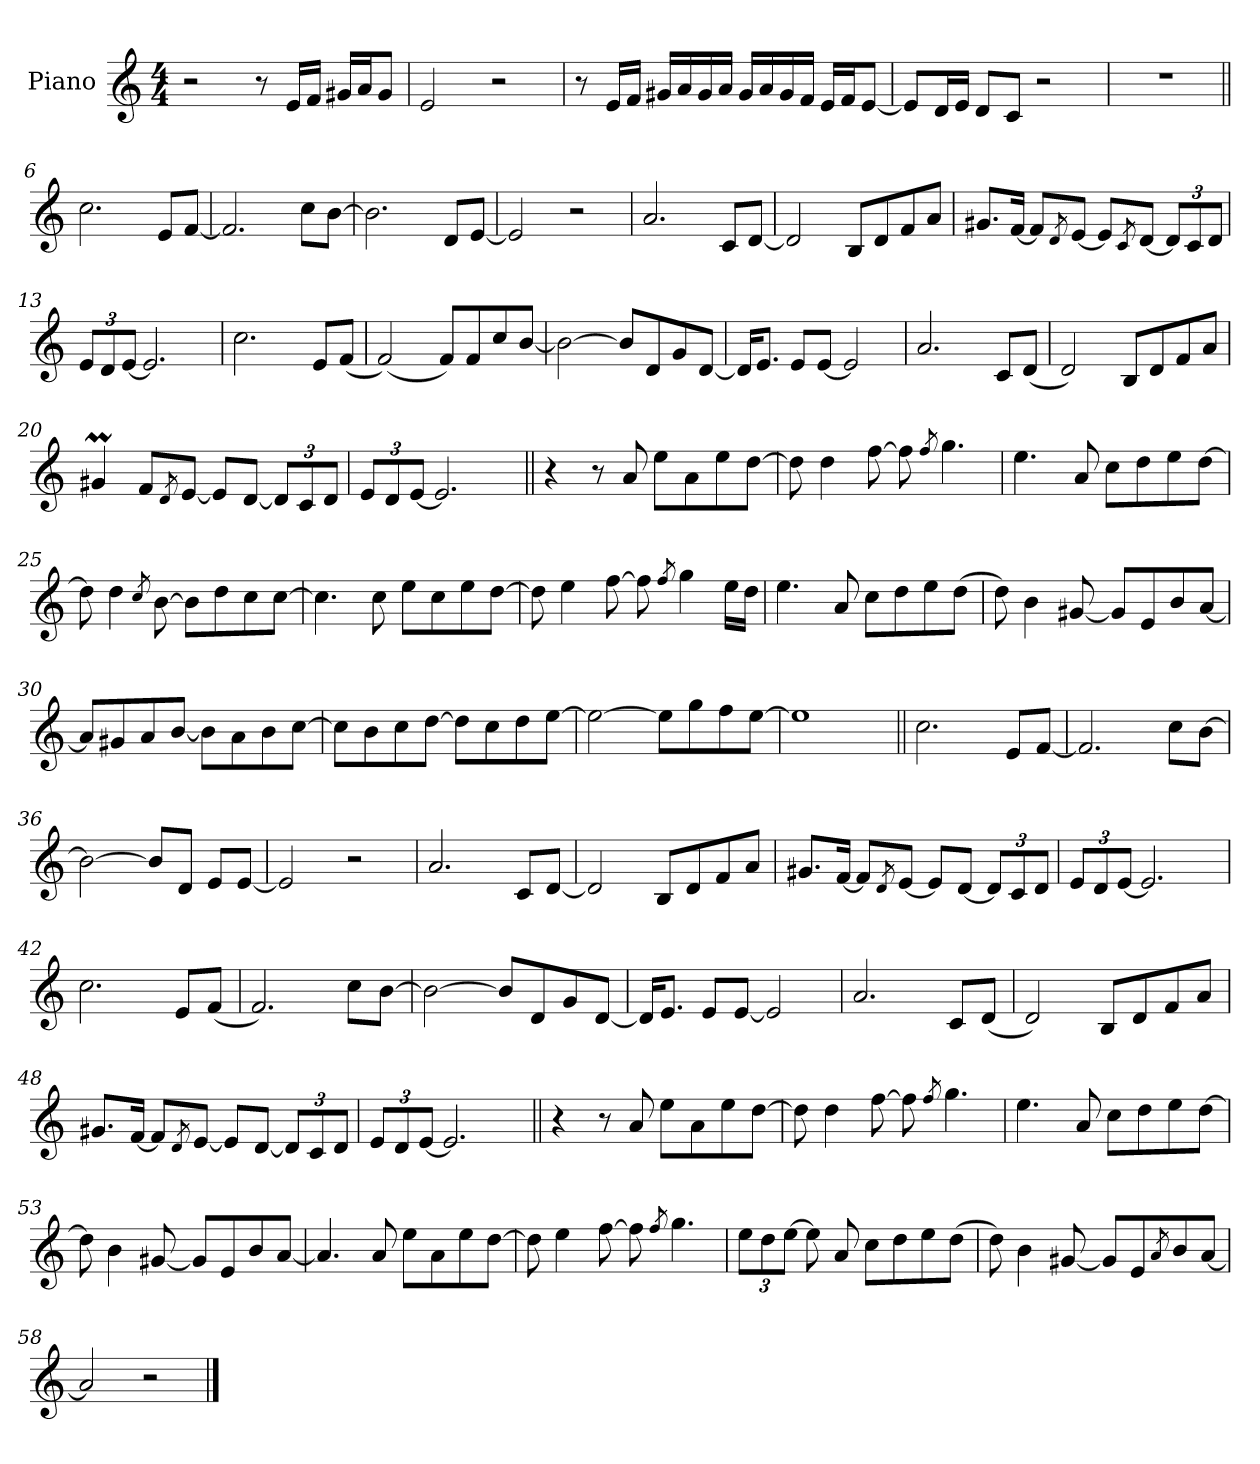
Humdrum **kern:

**kern
*part1
*staff1
*I"Piano
*I'Pno.
*clefG2
*k[]
*M4/4
*MM110
=1
2r
8r
16e!LL
16f!JJ
16g#X!LL
16a!J
8g#!J
=2
2e!
2r
=3
8r
16e!LL
16f!JJ
16g#X!LL
16a!
16g#!
16a!JJ
16g#!LL
16a!
16g#!
16f!JJ
16e!LL
16f!J
[8e!J
=4
8e!L]
16d!L
16e!JJ
8d!L
8c!J
2r
=5
1r
=6||
2.cc
8eL
[8fJ
=7
2.f]
8ccL
[8bJ
=8
2.b]
8dL
[8eJ
=9
2e]
2r
=10
2.a
8cL
[8dJ
=11
2d]
8BL
8d
8f
8aJ
=12
8.g#XL
[16fJk
8fL]
8qd
[8eJ
8eL]
8qc
[8dJ
*Xbrackettup
12dL]
12c
12dJ
=13
12eL
12d
[12eJ
2.e]
=14
2.cc
8eL
(<8fJ
=15
(<2f)
8fL)
8f
8cc
[8bJ
=16
2b_
8bL]
8d
8g
[8dJ
=17
16dKL]
8.eJ
8eL
[8eJ
2e]
=18
2.a
8cL
(<8dJ
=19
2d)
8BL
8d
8f
8aJ
=20
4g#Xm
8fL
8qd
[8eJ
8eL]
[8dJ
12dL]
12c
12dJ
=21
12eL
12d
[12eJ
2.e]
=22||
4r
8r
8a
8eeL
8a
8ee
[8ddJ
=23
8dd]
4dd
[8ff
8ff]
8qff
4.gg
=24
4.ee
8a
8ccL
8dd
8ee
[8ddJ
=25
8dd]
4dd
8qcc
[8b
8bL]
8dd
8cc
[8ccJ
=26
4.cc]
8cc
8eeL
8cc
8ee
[8ddJ
=27
8dd]
4ee
[8ff
8ff]
8qff
4gg
16eeLL
16ddJJ
=28
4.ee
8a
8ccL
8dd
8ee
(>8ddJ
=29
8dd)
4b
[8g#X
8g#L]
8e
8b
[8aJ
=30
8aL]
8g#X
8a
[8bJ
8bL]
8a
8b
[8ccJ
=31
8ccL]
8b
8cc
[8ddJ
8ddL]
8cc
8dd
[8eeJ
=32
2ee_
8eeL]
8gg
8ff
[8eeJ
=33
1ee]
=34||
2.cc
8eL
[8fJ
=35
2.f]
8ccL
[8bJ
=36
2b_
8bL]
8dJ
8eL
[8eJ
=37
2e]
2r
=38
2.a
8cL
[8dJ
=39
2d]
8BL
8d
8f
8aJ
=40
8.g#XL
[16fJk
8fL]
8qd
[8eJ
8eL]
[8dJ
12dL]
12c
12dJ
=41
12eL
12d
[12eJ
2.e]
=42
2.cc
8eL
(<8fJ
=43
2.f)
8ccL
[8bJ
=44
2b_
8bL]
8d
8g
[8dJ
=45
16dKL]
8.eJ
8eL
[8eJ
2e]
=46
2.a
8cL
(<8dJ
=47
2d)
8BL
8d
8f
8aJ
=48
8.g#XL
[16fJk
8fL]
8qd
[8eJ
8eL]
[8dJ
12dL]
12c
12dJ
=49
12eL
12d
[12eJ
2.e]
=50||
4r
8r
8a
8eeL
8a
8ee
[8ddJ
=51
8dd]
4dd
[8ff
8ff]
8qff
4.gg
=52
4.ee
8a
8ccL
8dd
8ee
[8ddJ
=53
8dd]
4b
[8g#X
8g#L]
8e
8b
[8aJ
=54
4.a]
8a
8eeL
8a
8ee
[8ddJ
=55
8dd]
4ee
[8ff
8ff]
8qff
4.gg
=56
12eeL
12dd
[12eeJ
8ee]
8a
8ccL
8dd
8ee
(>8ddJ
=57
8dd)
4b
[8g#X
8g#L]
8e
8qa
8b
[8aJ
=58
2a]
2r
==
*-
